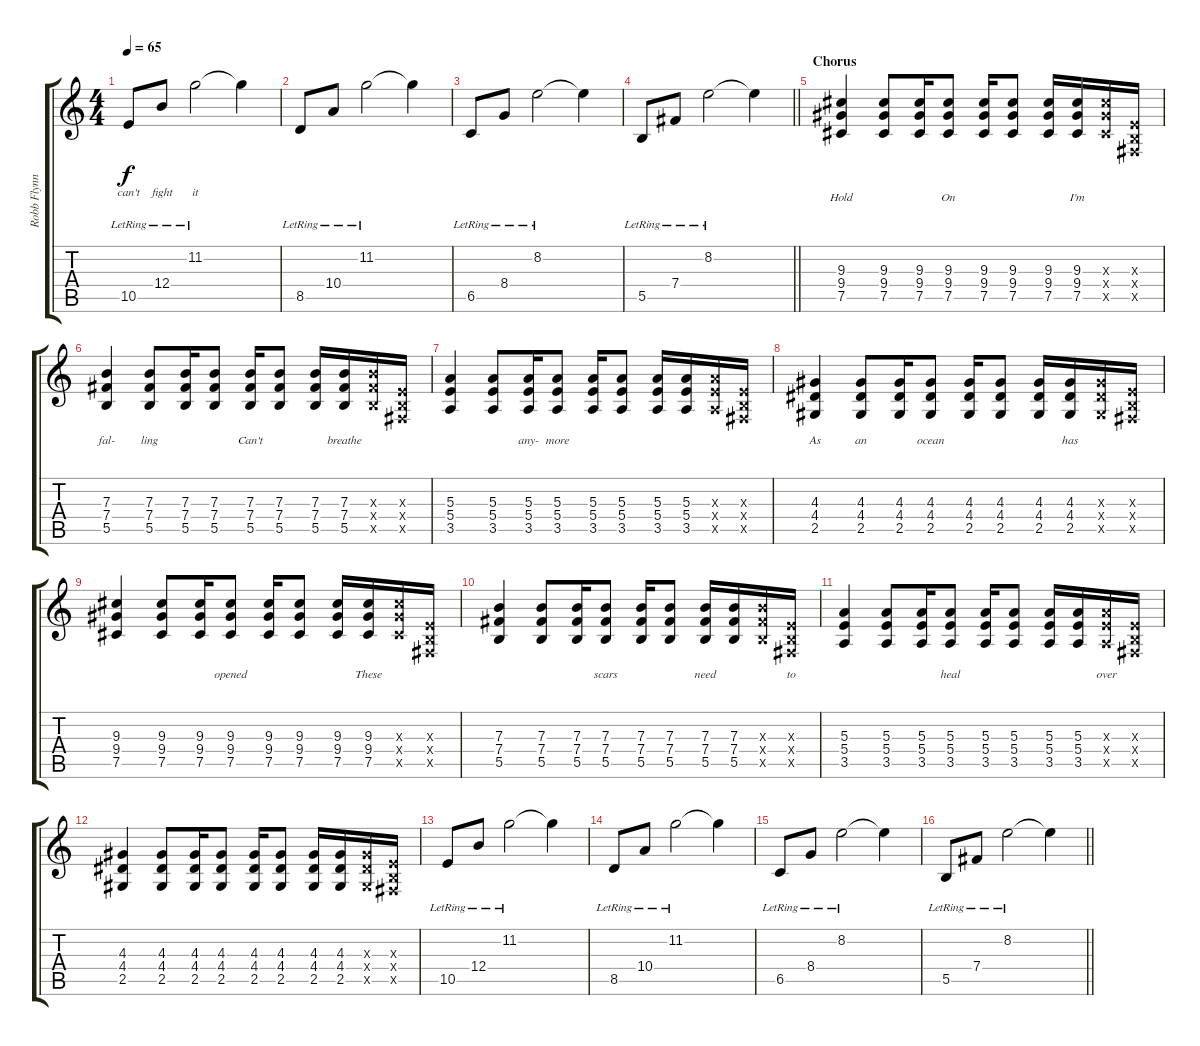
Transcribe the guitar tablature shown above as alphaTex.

\track ("Robb Flynn" "Robb Flynn") {instrument electricguitarjazz}
\staff {score tabs}
\tuning (Db4 Ab3 E3 B2 Gb2 B1) {hide}
\ts (4 4)
\tempo 65
\clef g2
\ks c
10.5{lr}.8{lyrics (0 "can't") lyrics (1 "") lyrics (2 "") lyrics (3 "") lyrics (4 "") dy f} 12.4{lr}.8{lyrics (0 "fight") lyrics (1 "") lyrics (2 "") lyrics (3 "") lyrics (4 "")} 11.2{lr}.2{lyrics (0 "it") lyrics (1 "") lyrics (2 "") lyrics (3 "") lyrics (4 "")} 11.2{t}.4 |
8.5{lr}.8 10.4{lr}.8 11.2{lr}.2 11.2{t}.4 |
6.5{lr}.8 8.4{lr}.8 8.2{lr}.2 8.2{t}.4 |
\barLineRight lightlight
5.5{lr}.8 7.4{lr}.8 8.2{lr}.2 8.2{t}.4 |
\section ("" "Chorus")
(9.3 9.4 7.5).4{lyrics (0 "") lyrics (1 "Hold") lyrics (2 "") lyrics (3 "") lyrics (4 "")} (9.3 9.4 7.5).8{lyrics (0 "") lyrics (1 "") lyrics (2 "") lyrics (3 "") lyrics (4 "")} (9.3 9.4 7.5).16{lyrics (0 "") lyrics (1 "") lyrics (2 "") lyrics (3 "") lyrics (4 "")} (9.3 9.4 7.5).8{lyrics (0 "") lyrics (1 "On") lyrics (2 "") lyrics (3 "") lyrics (4 "")} (9.3 9.4 7.5).16{lyrics (0 "") lyrics (1 "") lyrics (2 "") lyrics (3 "") lyrics (4 "")} (9.3 9.4 7.5).8{lyrics (0 "") lyrics (1 "") lyrics (2 "") lyrics (3 "") lyrics (4 "")} (9.3 9.4 7.5).16{lyrics (0 "") lyrics (1 "") lyrics (2 "") lyrics (3 "") lyrics (4 "")} (9.3 9.4 7.5).16{lyrics (0 "") lyrics (1 "I'm") lyrics (2 "") lyrics (3 "") lyrics (4 "")} (9.3{x} 9.4{x} 7.5{x}).16{lyrics (0 "") lyrics (1 "") lyrics (2 "") lyrics (3 "") lyrics (4 "")} (0.3{x} 0.4{x} 0.5{x}).16{lyrics (0 "") lyrics (1 "") lyrics (2 "") lyrics (3 "") lyrics (4 "")} |
(7.3 7.4 5.5).4{lyrics (0 "") lyrics (1 "fal-") lyrics (2 "") lyrics (3 "") lyrics (4 "")} (7.3 7.4 5.5).8{lyrics (0 "") lyrics (1 "ling") lyrics (2 "") lyrics (3 "") lyrics (4 "")} (7.3 7.4 5.5).16{lyrics (0 "") lyrics (1 "") lyrics (2 "") lyrics (3 "") lyrics (4 "")} (7.3 7.4 5.5).8{lyrics (0 "") lyrics (1 "") lyrics (2 "") lyrics (3 "") lyrics (4 "")} (7.3 7.4 5.5).16{lyrics (0 "") lyrics (1 "Can't") lyrics (2 "") lyrics (3 "") lyrics (4 "")} (7.3 7.4 5.5).8{lyrics (0 "") lyrics (1 "") lyrics (2 "") lyrics (3 "") lyrics (4 "")} (7.3 7.4 5.5).16{lyrics (0 "") lyrics (1 "") lyrics (2 "") lyrics (3 "") lyrics (4 "")} (7.3 7.4 5.5).16{lyrics (0 "") lyrics (1 "breathe") lyrics (2 "") lyrics (3 "") lyrics (4 "")} (7.3{x} 7.4{x} 5.5{x}).16{lyrics (0 "") lyrics (1 "") lyrics (2 "") lyrics (3 "") lyrics (4 "")} (0.3{x} 0.4{x} 0.5{x}).16{lyrics (0 "") lyrics (1 "") lyrics (2 "") lyrics (3 "") lyrics (4 "")} |
(5.3 5.4 3.5).4{lyrics (0 "") lyrics (1 "") lyrics (2 "") lyrics (3 "") lyrics (4 "")} (5.3 5.4 3.5).8{lyrics (0 "") lyrics (1 "") lyrics (2 "") lyrics (3 "") lyrics (4 "")} (5.3 5.4 3.5).16{lyrics (0 "") lyrics (1 "any-") lyrics (2 "") lyrics (3 "") lyrics (4 "")} (5.3 5.4 3.5).8{lyrics (0 "") lyrics (1 "more") lyrics (2 "") lyrics (3 "") lyrics (4 "")} (5.3 5.4 3.5).16{lyrics (0 "") lyrics (1 "") lyrics (2 "") lyrics (3 "") lyrics (4 "")} (5.3 5.4 3.5).8{lyrics (0 "") lyrics (1 "") lyrics (2 "") lyrics (3 "") lyrics (4 "")} (5.3 5.4 3.5).16{lyrics (0 "") lyrics (1 "") lyrics (2 "") lyrics (3 "") lyrics (4 "")} (5.3 5.4 3.5).16{lyrics (0 "") lyrics (1 "") lyrics (2 "") lyrics (3 "") lyrics (4 "")} (5.3{x} 5.4{x} 3.5{x}).16{lyrics (0 "") lyrics (1 "") lyrics (2 "") lyrics (3 "") lyrics (4 "")} (0.3{x} 0.4{x} 0.5{x}).16{lyrics (0 "") lyrics (1 "") lyrics (2 "") lyrics (3 "") lyrics (4 "")} |
(4.3 4.4 2.5).4{lyrics (0 "") lyrics (1 "As") lyrics (2 "") lyrics (3 "") lyrics (4 "")} (4.3 4.4 2.5).8{lyrics (0 "") lyrics (1 "an") lyrics (2 "") lyrics (3 "") lyrics (4 "")} (4.3 4.4 2.5).16{lyrics (0 "") lyrics (1 "") lyrics (2 "") lyrics (3 "") lyrics (4 "")} (4.3 4.4 2.5).8{lyrics (0 "") lyrics (1 "ocean") lyrics (2 "") lyrics (3 "") lyrics (4 "")} (4.3 4.4 2.5).16{lyrics (0 "") lyrics (1 "") lyrics (2 "") lyrics (3 "") lyrics (4 "")} (4.3 4.4 2.5).8{lyrics (0 "") lyrics (1 "") lyrics (2 "") lyrics (3 "") lyrics (4 "")} (4.3 4.4 2.5).16{lyrics (0 "") lyrics (1 "") lyrics (2 "") lyrics (3 "") lyrics (4 "")} (4.3 4.4 2.5).16{lyrics (0 "") lyrics (1 "has") lyrics (2 "") lyrics (3 "") lyrics (4 "")} (4.3{x} 4.4{x} 2.5{x}).16{lyrics (0 "") lyrics (1 "") lyrics (2 "") lyrics (3 "") lyrics (4 "")} (0.3{x} 0.4{x} 0.5{x}).16{lyrics (0 "") lyrics (1 "") lyrics (2 "") lyrics (3 "") lyrics (4 "")} |
(9.3 9.4 7.5).4{lyrics (0 "") lyrics (1 "") lyrics (2 "") lyrics (3 "") lyrics (4 "")} (9.3 9.4 7.5).8{lyrics (0 "") lyrics (1 "") lyrics (2 "") lyrics (3 "") lyrics (4 "")} (9.3 9.4 7.5).16{lyrics (0 "") lyrics (1 "") lyrics (2 "") lyrics (3 "") lyrics (4 "")} (9.3 9.4 7.5).8{lyrics (0 "") lyrics (1 "opened") lyrics (2 "") lyrics (3 "") lyrics (4 "")} (9.3 9.4 7.5).16{lyrics (0 "") lyrics (1 "") lyrics (2 "") lyrics (3 "") lyrics (4 "")} (9.3 9.4 7.5).8{lyrics (0 "") lyrics (1 "") lyrics (2 "") lyrics (3 "") lyrics (4 "")} (9.3 9.4 7.5).16{lyrics (0 "") lyrics (1 "") lyrics (2 "") lyrics (3 "") lyrics (4 "")} (9.3 9.4 7.5).16{lyrics (0 "") lyrics (1 "These") lyrics (2 "") lyrics (3 "") lyrics (4 "")} (9.3{x} 9.4{x} 7.5{x}).16{lyrics (0 "") lyrics (1 "") lyrics (2 "") lyrics (3 "") lyrics (4 "")} (0.3{x} 0.4{x} 0.5{x}).16{lyrics (0 "") lyrics (1 "") lyrics (2 "") lyrics (3 "") lyrics (4 "")} |
(7.3 7.4 5.5).4{lyrics (0 "") lyrics (1 "") lyrics (2 "") lyrics (3 "") lyrics (4 "")} (7.3 7.4 5.5).8{lyrics (0 "") lyrics (1 "") lyrics (2 "") lyrics (3 "") lyrics (4 "")} (7.3 7.4 5.5).16{lyrics (0 "") lyrics (1 "") lyrics (2 "") lyrics (3 "") lyrics (4 "")} (7.3 7.4 5.5).8{lyrics (0 "") lyrics (1 "scars") lyrics (2 "") lyrics (3 "") lyrics (4 "")} (7.3 7.4 5.5).16{lyrics (0 "") lyrics (1 "") lyrics (2 "") lyrics (3 "") lyrics (4 "")} (7.3 7.4 5.5).8{lyrics (0 "") lyrics (1 "") lyrics (2 "") lyrics (3 "") lyrics (4 "")} (7.3 7.4 5.5).16{lyrics (0 "") lyrics (1 "need") lyrics (2 "") lyrics (3 "") lyrics (4 "")} (7.3 7.4 5.5).16{lyrics (0 "") lyrics (1 "") lyrics (2 "") lyrics (3 "") lyrics (4 "")} (7.3{x} 7.4{x} 5.5{x}).16{lyrics (0 "") lyrics (1 "") lyrics (2 "") lyrics (3 "") lyrics (4 "")} (0.3{x} 0.4{x} 0.5{x}).16{lyrics (0 "") lyrics (1 "to") lyrics (2 "") lyrics (3 "") lyrics (4 "")} |
(5.3 5.4 3.5).4{lyrics (0 "") lyrics (1 "") lyrics (2 "") lyrics (3 "") lyrics (4 "")} (5.3 5.4 3.5).8{lyrics (0 "") lyrics (1 "") lyrics (2 "") lyrics (3 "") lyrics (4 "")} (5.3 5.4 3.5).16{lyrics (0 "") lyrics (1 "") lyrics (2 "") lyrics (3 "") lyrics (4 "")} (5.3 5.4 3.5).8{lyrics (0 "") lyrics (1 "heal") lyrics (2 "") lyrics (3 "") lyrics (4 "")} (5.3 5.4 3.5).16{lyrics (0 "") lyrics (1 "") lyrics (2 "") lyrics (3 "") lyrics (4 "")} (5.3 5.4 3.5).8{lyrics (0 "") lyrics (1 "") lyrics (2 "") lyrics (3 "") lyrics (4 "")} (5.3 5.4 3.5).16{lyrics (0 "") lyrics (1 "") lyrics (2 "") lyrics (3 "") lyrics (4 "")} (5.3 5.4 3.5).16{lyrics (0 "") lyrics (1 "") lyrics (2 "") lyrics (3 "") lyrics (4 "")} (5.3{x} 5.4{x} 3.5{x}).16{lyrics (0 "") lyrics (1 "over") lyrics (2 "") lyrics (3 "") lyrics (4 "")} (0.3{x} 0.4{x} 0.5{x}).16 |
(4.3 4.4 2.5).4 (4.3 4.4 2.5).8 (4.3 4.4 2.5).16 (4.3 4.4 2.5).8 (4.3 4.4 2.5).16 (4.3 4.4 2.5).8 (4.3 4.4 2.5).16 (4.3 4.4 2.5).16 (4.3{x} 4.4{x} 2.5{x}).16 (0.3{x} 0.4{x} 0.5{x}).16 |
10.5{lr}.8 12.4{lr}.8 11.2{lr}.2 11.2{t}.4 |
8.5{lr}.8 10.4{lr}.8 11.2{lr}.2 11.2{t}.4 |
6.5{lr}.8 8.4{lr}.8 8.2{lr}.2 8.2{t}.4 |
\barLineRight lightlight
5.5{lr}.8 7.4{lr}.8 8.2{lr}.2 8.2{t}.4
